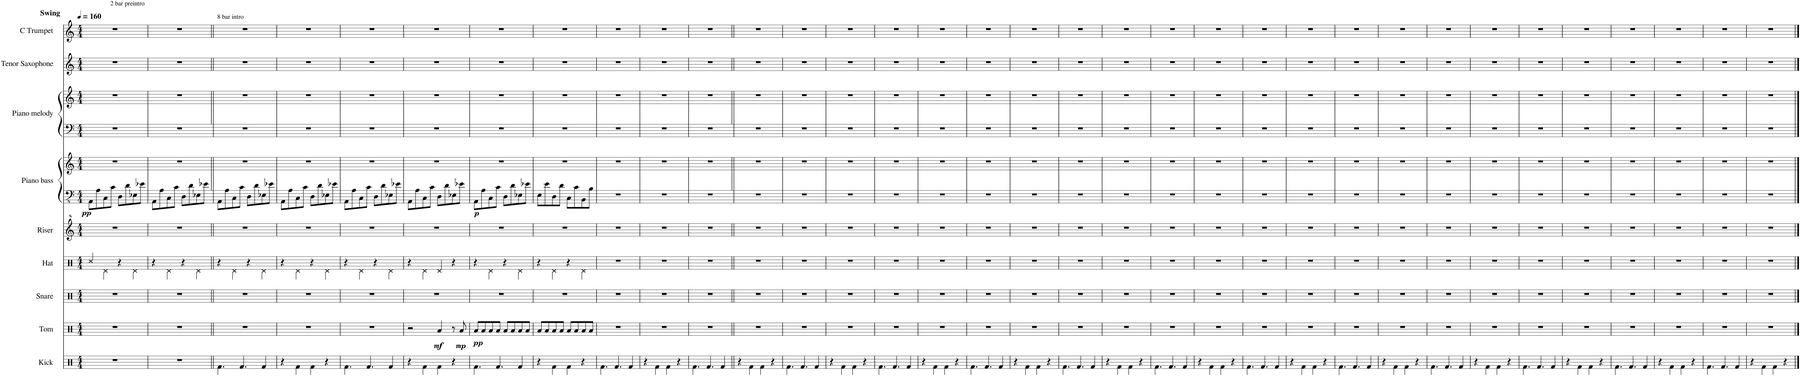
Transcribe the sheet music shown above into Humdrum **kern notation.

**kern	**kern	**dynam	**kern	**kern	**kern	**kern	**kern	**dynam	**kern	**kern	**kern	**kern
*part9	*part8	*part8	*part7	*part6	*part5	*part4	*part4	*part4	*part3	*part3	*part2	*part1
*staff11	*staff10	*staff10	*staff9	*staff8	*staff7	*staff6	*staff5	*staff5/6	*staff4	*staff3	*staff2	*staff1
*I"Kick	*I"Tom	*	*I"Snare	*I"Hat	*I"Riser	*I"Piano bass	*	*	*I"Piano melody	*	*I"Tenor Saxophone	*I"C Trumpet
*	*	*	*	*	*I'Rise	*I'Pno.	*	*	*I'Pno.	*	*I'T. Sax.	*I'C Tpt.
*clefX	*clefX	*	*clefX	*clefX	*clefG^2	*clefFv4	*clefG2	*	*clefF4	*clefG2	*clefG2	*clefG2
*	*	*	*	*	*	*	*	*	*	*	*Trd8c14	*
*k[]	*k[]	*	*k[]	*k[]	*k[]	*k[]	*k[]	*	*k[]	*k[]	*k[]	*k[]
*M4/4	*M4/4	*	*M4/4	*M4/4	*M4/4	*M4/4	*M4/4	*	*M4/4	*M4/4	*M4/4	*M4/4
*MM160	*MM160	*	*MM160	*MM160	*MM160	*MM160	*MM160	*	*MM160	*MM160	*MM160	*MM160
=1	=1	=1	=1	=1	=1	=1	=1	=1	=1	=1	=1	=1
!	!	!	!	!	!	!	!	!	!	!	!	!LO:TX:a:B:t=Swing
!	!	!	!	!	!	!	!	!	!	!	!	!LO:TX:a:t=2 bar preintro
!	!	!	!	!	!	!	!	!LO:DY:b=2	!	!	!	!
1r	1r	.	1r	4Rcc/	1r	8AAA\L	1r	pp	1r	1r	1r	1r
.	.	.	.	.	.	8AA\	.	.	.	.	.	.
.	.	.	.	4Rd\	.	8CC\	.	.	.	.	.	.
.	.	.	.	.	.	8C\J	.	.	.	.	.	.
.	.	.	.	4r	.	8DD\L	.	.	.	.	.	.
.	.	.	.	.	.	8D\	.	.	.	.	.	.
.	.	.	.	4Rd\	.	8EE-X\	.	.	.	.	.	.
.	.	.	.	.	.	8E-X\J	.	.	.	.	.	.
=2	=2	=2	=2	=2	=2	=2	=2	=2	=2	=2	=2	=2
1r	1r	.	1r	4r	1r	8AAA\L	1r	.	1r	1r	1r	1r
.	.	.	.	.	.	8AA\	.	.	.	.	.	.
.	.	.	.	4Rd\	.	8CC\	.	.	.	.	.	.
.	.	.	.	.	.	8C\J	.	.	.	.	.	.
.	.	.	.	4r	.	8DD\L	.	.	.	.	.	.
.	.	.	.	.	.	8D\	.	.	.	.	.	.
.	.	.	.	4Rd\	.	8EE-X\	.	.	.	.	.	.
.	.	.	.	.	.	8E-X\J	.	.	.	.	.	.
=3||	=3||	=3||	=3||	=3||	=3||	=3||	=3||	=3||	=3||	=3||	=3||	=3||
!	!	!	!	!	!	!	!	!	!	!	!	!LO:TX:a:t=8 bar intro
4.Rf\	1r	.	1r	4r	1r	8AAA\L	1r	.	1r	1r	1r	1r
.	.	.	.	.	.	8AA\	.	.	.	.	.	.
.	.	.	.	4Rd\	.	8CC\	.	.	.	.	.	.
4.Rf/	.	.	.	.	.	8C\J	.	.	.	.	.	.
.	.	.	.	4r	.	8DD\L	.	.	.	.	.	.
.	.	.	.	.	.	8D\	.	.	.	.	.	.
4Rf/	.	.	.	4Rd\	.	8EE-X\	.	.	.	.	.	.
.	.	.	.	.	.	8E-X\J	.	.	.	.	.	.
=4	=4	=4	=4	=4	=4	=4	=4	=4	=4	=4	=4	=4
4r	1r	.	1r	4r	1r	8AAA\L	1r	.	1r	1r	1r	1r
.	.	.	.	.	.	8AA\	.	.	.	.	.	.
4Rf\	.	.	.	4Rd\	.	8CC\	.	.	.	.	.	.
.	.	.	.	.	.	8C\J	.	.	.	.	.	.
4Rf\	.	.	.	4r	.	8DD\L	.	.	.	.	.	.
.	.	.	.	.	.	8D\	.	.	.	.	.	.
4r	.	.	.	4Rd\	.	8EE-X\	.	.	.	.	.	.
.	.	.	.	.	.	8E-X\J	.	.	.	.	.	.
=5	=5	=5	=5	=5	=5	=5	=5	=5	=5	=5	=5	=5
4.Rf\	1r	.	1r	4r	1r	8AAA\L	1r	.	1r	1r	1r	1r
.	.	.	.	.	.	8AA\	.	.	.	.	.	.
.	.	.	.	4Rd\	.	8CC\	.	.	.	.	.	.
4.Rf/	.	.	.	.	.	8C\J	.	.	.	.	.	.
.	.	.	.	4r	.	8DD\L	.	.	.	.	.	.
.	.	.	.	.	.	8D\	.	.	.	.	.	.
4Rf/	.	.	.	4Rd\	.	8EE-X\	.	.	.	.	.	.
.	.	.	.	.	.	8E-X\J	.	.	.	.	.	.
=6	=6	=6	=6	=6	=6	=6	=6	=6	=6	=6	=6	=6
4r	2r	.	1r	4r	1r	8AAA\L	1r	.	1r	1r	1r	1r
.	.	.	.	.	.	8AA\	.	.	.	.	.	.
4Rf\	.	.	.	4Rd\	.	8CC\	.	.	.	.	.	.
.	.	.	.	.	.	8C\J	.	.	.	.	.	.
!	!	!LO:DY:b	!	!	!	!	!	!	!	!	!	!
4Rf\	4Ra/	mf	.	4Rd/	.	8DD\L	.	.	.	.	.	.
.	.	.	.	.	.	8D\	.	.	.	.	.	.
4r	8r	.	.	4r	.	8EE-X\	.	.	.	.	.	.
!	!	!LO:DY:b	!	!	!	!	!	!	!	!	!	!
.	8Ra/	mp	.	.	.	8E-X\J	.	.	.	.	.	.
=7	=7	=7	=7	=7	=7	=7	=7	=7	=7	=7	=7	=7
!	!	!LO:DY:b	!	!	!	!	!	!LO:DY:b=2	!	!	!	!
4.Rf\	8Ra/L	pp	1r	4r	1r	8AAA\L	1r	p	1r	1r	1r	1r
.	8Ra/	.	.	.	.	8AA\	.	.	.	.	.	.
.	8Ra/	.	.	4Rd\	.	8CC\	.	.	.	.	.	.
4.Rf/	8Ra/J	.	.	.	.	8C\J	.	.	.	.	.	.
.	8Ra/L	.	.	4r	.	8DD\L	.	.	.	.	.	.
.	8Ra/	.	.	.	.	8D\	.	.	.	.	.	.
4Rf/	8Ra/	.	.	4Rd\	.	8EE-X\	.	.	.	.	.	.
.	8Ra/J	.	.	.	.	8E-X\J	.	.	.	.	.	.
=8	=8	=8	=8	=8	=8	=8	=8	=8	=8	=8	=8	=8
4r	8Ra/L	.	1r	4r	1r	8EE\L	1r	.	1r	1r	1r	1r
.	8Ra/	.	.	.	.	8E\	.	.	.	.	.	.
4Rf\	8Ra/	.	.	4Rd\	.	8DD\	.	.	.	.	.	.
.	8Ra/J	.	.	.	.	8D\J	.	.	.	.	.	.
4Rf\	8Ra/L	.	.	4r	.	8CC\L	.	.	.	.	.	.
.	8Ra/	.	.	.	.	8C\	.	.	.	.	.	.
4r	8Ra/	.	.	4Rd\	.	8BBB\	.	.	.	.	.	.
.	8Ra/J	.	.	.	.	8BB\J	.	.	.	.	.	.
=9	=9	=9	=9	=9	=9	=9	=9	=9	=9	=9	=9	=9
4.Rf\	1r	.	1r	1r	1r	1r	1r	.	1r	1r	1r	1r
4.Rf/	.	.	.	.	.	.	.	.	.	.	.	.
4Rf/	.	.	.	.	.	.	.	.	.	.	.	.
=10	=10	=10	=10	=10	=10	=10	=10	=10	=10	=10	=10	=10
4r	1r	.	1r	1r	1r	1r	1r	.	1r	1r	1r	1r
4Rf\	.	.	.	.	.	.	.	.	.	.	.	.
4Rf\	.	.	.	.	.	.	.	.	.	.	.	.
4r	.	.	.	.	.	.	.	.	.	.	.	.
=11	=11	=11	=11	=11	=11	=11	=11	=11	=11	=11	=11	=11
4.Rf\	1r	.	1r	1r	1r	1r	1r	.	1r	1r	1r	1r
4.Rf/	.	.	.	.	.	.	.	.	.	.	.	.
4Rf/	.	.	.	.	.	.	.	.	.	.	.	.
=12||	=12||	=12||	=12||	=12||	=12||	=12||	=12||	=12||	=12||	=12||	=12||	=12||
4r	1r	.	1r	1r	1r	1r	1r	.	1r	1r	1r	1r
4Rf\	.	.	.	.	.	.	.	.	.	.	.	.
4Rf\	.	.	.	.	.	.	.	.	.	.	.	.
4r	.	.	.	.	.	.	.	.	.	.	.	.
=13	=13	=13	=13	=13	=13	=13	=13	=13	=13	=13	=13	=13
4.Rf\	1r	.	1r	1r	1r	1r	1r	.	1r	1r	1r	1r
4.Rf/	.	.	.	.	.	.	.	.	.	.	.	.
4Rf/	.	.	.	.	.	.	.	.	.	.	.	.
=14	=14	=14	=14	=14	=14	=14	=14	=14	=14	=14	=14	=14
4r	1r	.	1r	1r	1r	1r	1r	.	1r	1r	1r	1r
4Rf\	.	.	.	.	.	.	.	.	.	.	.	.
4Rf\	.	.	.	.	.	.	.	.	.	.	.	.
4r	.	.	.	.	.	.	.	.	.	.	.	.
=15	=15	=15	=15	=15	=15	=15	=15	=15	=15	=15	=15	=15
4.Rf\	1r	.	1r	1r	1r	1r	1r	.	1r	1r	1r	1r
4.Rf/	.	.	.	.	.	.	.	.	.	.	.	.
4Rf/	.	.	.	.	.	.	.	.	.	.	.	.
=16	=16	=16	=16	=16	=16	=16	=16	=16	=16	=16	=16	=16
4r	1r	.	1r	1r	1r	1r	1r	.	1r	1r	1r	1r
4Rf\	.	.	.	.	.	.	.	.	.	.	.	.
4Rf\	.	.	.	.	.	.	.	.	.	.	.	.
4r	.	.	.	.	.	.	.	.	.	.	.	.
=17	=17	=17	=17	=17	=17	=17	=17	=17	=17	=17	=17	=17
4.Rf\	1r	.	1r	1r	1r	1r	1r	.	1r	1r	1r	1r
4.Rf/	.	.	.	.	.	.	.	.	.	.	.	.
4Rf/	.	.	.	.	.	.	.	.	.	.	.	.
=18	=18	=18	=18	=18	=18	=18	=18	=18	=18	=18	=18	=18
4r	1r	.	1r	1r	1r	1r	1r	.	1r	1r	1r	1r
4Rf\	.	.	.	.	.	.	.	.	.	.	.	.
4Rf\	.	.	.	.	.	.	.	.	.	.	.	.
4r	.	.	.	.	.	.	.	.	.	.	.	.
=19	=19	=19	=19	=19	=19	=19	=19	=19	=19	=19	=19	=19
4.Rf\	1r	.	1r	1r	1r	1r	1r	.	1r	1r	1r	1r
4.Rf/	.	.	.	.	.	.	.	.	.	.	.	.
4Rf/	.	.	.	.	.	.	.	.	.	.	.	.
=20	=20	=20	=20	=20	=20	=20	=20	=20	=20	=20	=20	=20
4r	1r	.	1r	1r	1r	1r	1r	.	1r	1r	1r	1r
4Rf\	.	.	.	.	.	.	.	.	.	.	.	.
4Rf\	.	.	.	.	.	.	.	.	.	.	.	.
4r	.	.	.	.	.	.	.	.	.	.	.	.
=21	=21	=21	=21	=21	=21	=21	=21	=21	=21	=21	=21	=21
4.Rf\	1r	.	1r	1r	1r	1r	1r	.	1r	1r	1r	1r
4.Rf/	.	.	.	.	.	.	.	.	.	.	.	.
4Rf/	.	.	.	.	.	.	.	.	.	.	.	.
=22	=22	=22	=22	=22	=22	=22	=22	=22	=22	=22	=22	=22
4r	1r	.	1r	1r	1r	1r	1r	.	1r	1r	1r	1r
4Rf\	.	.	.	.	.	.	.	.	.	.	.	.
4Rf\	.	.	.	.	.	.	.	.	.	.	.	.
4r	.	.	.	.	.	.	.	.	.	.	.	.
=23	=23	=23	=23	=23	=23	=23	=23	=23	=23	=23	=23	=23
4.Rf\	1r	.	1r	1r	1r	1r	1r	.	1r	1r	1r	1r
4.Rf/	.	.	.	.	.	.	.	.	.	.	.	.
4Rf/	.	.	.	.	.	.	.	.	.	.	.	.
=24	=24	=24	=24	=24	=24	=24	=24	=24	=24	=24	=24	=24
4r	1r	.	1r	1r	1r	1r	1r	.	1r	1r	1r	1r
4Rf\	.	.	.	.	.	.	.	.	.	.	.	.
4Rf\	.	.	.	.	.	.	.	.	.	.	.	.
4r	.	.	.	.	.	.	.	.	.	.	.	.
=25	=25	=25	=25	=25	=25	=25	=25	=25	=25	=25	=25	=25
4.Rf\	1r	.	1r	1r	1r	1r	1r	.	1r	1r	1r	1r
4.Rf/	.	.	.	.	.	.	.	.	.	.	.	.
4Rf/	.	.	.	.	.	.	.	.	.	.	.	.
=26	=26	=26	=26	=26	=26	=26	=26	=26	=26	=26	=26	=26
4r	1r	.	1r	1r	1r	1r	1r	.	1r	1r	1r	1r
4Rf\	.	.	.	.	.	.	.	.	.	.	.	.
4Rf\	.	.	.	.	.	.	.	.	.	.	.	.
4r	.	.	.	.	.	.	.	.	.	.	.	.
=27	=27	=27	=27	=27	=27	=27	=27	=27	=27	=27	=27	=27
4.Rf\	1r	.	1r	1r	1r	1r	1r	.	1r	1r	1r	1r
4.Rf/	.	.	.	.	.	.	.	.	.	.	.	.
4Rf/	.	.	.	.	.	.	.	.	.	.	.	.
=28	=28	=28	=28	=28	=28	=28	=28	=28	=28	=28	=28	=28
4r	1r	.	1r	1r	1r	1r	1r	.	1r	1r	1r	1r
4Rf\	.	.	.	.	.	.	.	.	.	.	.	.
4Rf\	.	.	.	.	.	.	.	.	.	.	.	.
4r	.	.	.	.	.	.	.	.	.	.	.	.
=29	=29	=29	=29	=29	=29	=29	=29	=29	=29	=29	=29	=29
4.Rf\	1r	.	1r	1r	1r	1r	1r	.	1r	1r	1r	1r
4.Rf/	.	.	.	.	.	.	.	.	.	.	.	.
4Rf/	.	.	.	.	.	.	.	.	.	.	.	.
=30	=30	=30	=30	=30	=30	=30	=30	=30	=30	=30	=30	=30
4r	1r	.	1r	1r	1r	1r	1r	.	1r	1r	1r	1r
4Rf\	.	.	.	.	.	.	.	.	.	.	.	.
4Rf\	.	.	.	.	.	.	.	.	.	.	.	.
4r	.	.	.	.	.	.	.	.	.	.	.	.
=31	=31	=31	=31	=31	=31	=31	=31	=31	=31	=31	=31	=31
4.Rf\	1r	.	1r	1r	1r	1r	1r	.	1r	1r	1r	1r
4.Rf/	.	.	.	.	.	.	.	.	.	.	.	.
4Rf/	.	.	.	.	.	.	.	.	.	.	.	.
=32	=32	=32	=32	=32	=32	=32	=32	=32	=32	=32	=32	=32
4r	1r	.	1r	1r	1r	1r	1r	.	1r	1r	1r	1r
4Rf\	.	.	.	.	.	.	.	.	.	.	.	.
4Rf\	.	.	.	.	.	.	.	.	.	.	.	.
4r	.	.	.	.	.	.	.	.	.	.	.	.
=33	=33	=33	=33	=33	=33	=33	=33	=33	=33	=33	=33	=33
4.Rf\	1r	.	1r	1r	1r	1r	1r	.	1r	1r	1r	1r
4.Rf/	.	.	.	.	.	.	.	.	.	.	.	.
4Rf/	.	.	.	.	.	.	.	.	.	.	.	.
=34	=34	=34	=34	=34	=34	=34	=34	=34	=34	=34	=34	=34
4r	1r	.	1r	1r	1r	1r	1r	.	1r	1r	1r	1r
4Rf\	.	.	.	.	.	.	.	.	.	.	.	.
4Rf\	.	.	.	.	.	.	.	.	.	.	.	.
4r	.	.	.	.	.	.	.	.	.	.	.	.
==	==	==	==	==	==	==	==	==	==	==	==	==
*-	*-	*-	*-	*-	*-	*-	*-	*-	*-	*-	*-	*-
